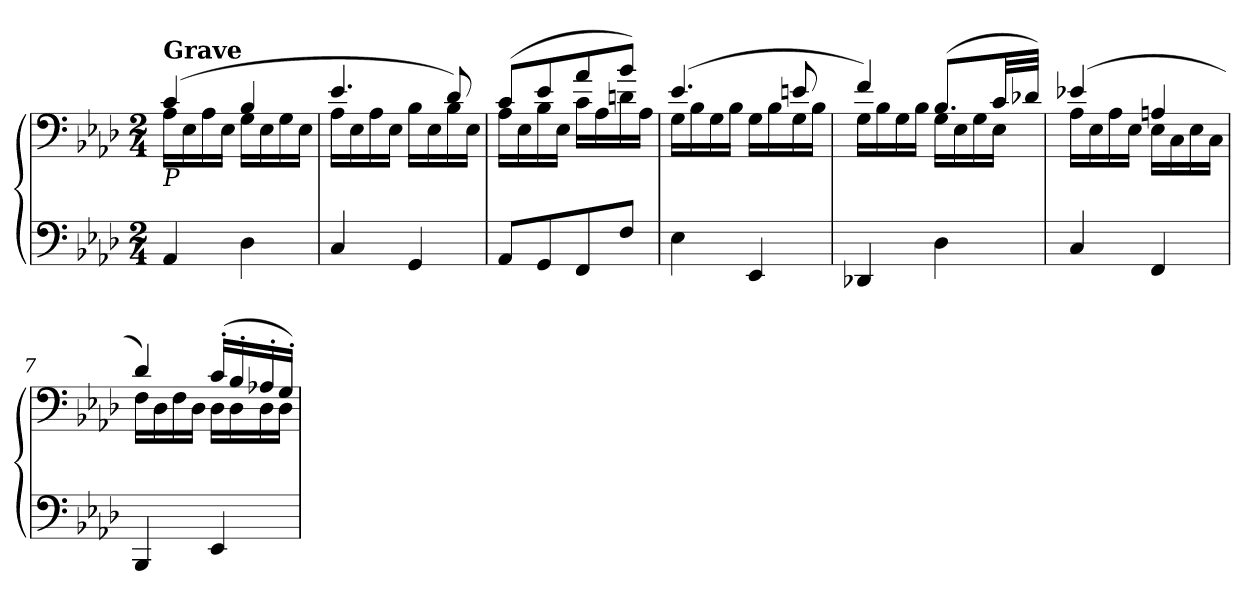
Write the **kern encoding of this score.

**kern	**kern
*part1	*part1
*staff2	*staff1
*clefF4	*clefF4
*k[b-e-a-d-]	*k[b-e-a-d-]
*M2/4	*M2/4
=1	=1
*	*^
!	!LO:TX:b:i:t=P	!
!	!LO:TX:a:B:t=Grave	!
4AA-/	(>4c/	16A-\LL
.	.	16E-\
.	.	16A-\
.	.	16E-\JJ
4D-\	4B-/	16G\LL
.	.	16E-\
.	.	16G\
.	.	16E-\JJ
=2	=2	=2
4C/	4.e-/	16A-\LL
.	.	16E-\
.	.	16A-\
.	.	16E-\JJ
4GG/	.	16B-\LL
.	.	16E-\
.	8d-/)	16B-\
.	.	16E-\JJ
=3	=3	=3
8AA-/L	(>8c/L	16A-\LL
.	.	16E-\
8GG/	8e-/	16B-\
.	.	16E-\JJ
8FF/	8a-/	16c\LL
.	.	16A-\
8F/J	8b-/J)	16dn\
.	.	16A-\JJ
=4	=4	=4
4E-\	(>4.e-/	16G\LL
.	.	16B-\
.	.	16G\
.	.	16B-\JJ
4EE-/	.	16G\LL
.	.	16B-\
.	8en/	16G\
.	.	16B-\JJ
=5	=5	=5
4DD-X/	4f/)	16G\LL
.	.	16B-\
.	.	16G\
.	.	16B-\JJ
4D-\	(>8.B-/L	16G\LL
.	.	16E-\
.	.	16G\
.	32c/LL	16E-\JJ
.	32d-X/JJJ)	.
!!LO:LB:g=z	!!
=6	=6	=6
4C/	(>4e-X/	16A-\LL
.	.	16E-\
.	.	16A-\
.	.	16E-\JJ
4FF/	4An/	16E-\LL
.	.	16C\
.	.	16E-\
.	.	16C\JJ
=7	=7	=7
4BBB-/	4d-/)	16F\LL
.	.	16D-\
.	.	16F\
.	.	16D-\JJ
4EE-/	(>16c'/LL	16D-\LL
.	16B-'/	16D-\
.	16A-X'/	16D-\
.	16G'/JJ)	16D-\JJ
*	*v	*v
=	=
*-	*-
